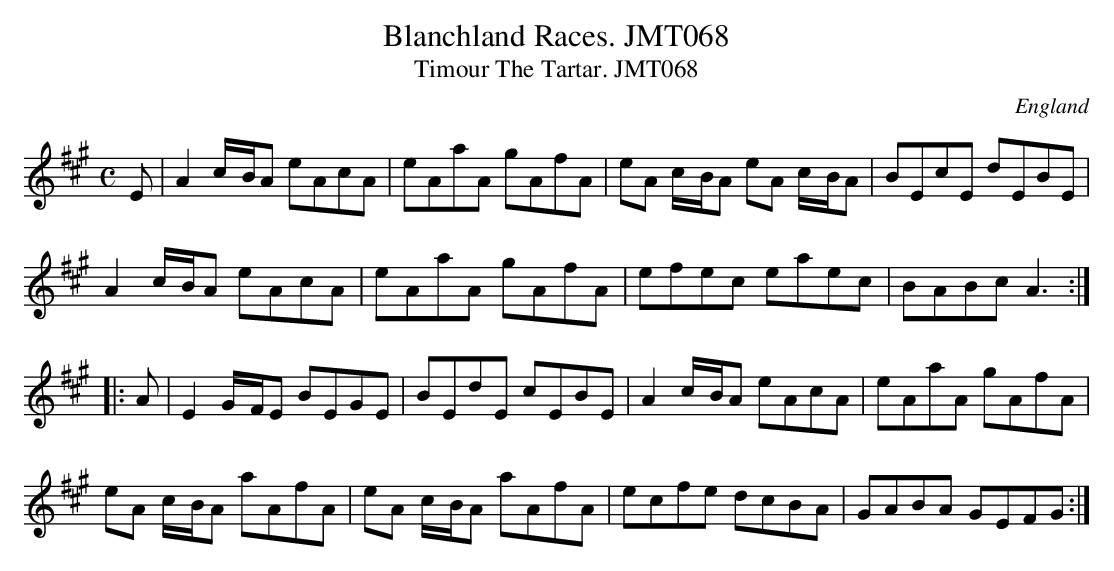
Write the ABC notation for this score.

X:1
T:Blanchland Races. JMT068
T:Timour The Tartar. JMT068
M:C
L:1/8
O:England
K:A
E|A2c/-B/A eAcA|eAaA gAfA|eA c/-B/A eA c/-B/A|BEcE dEBE|!
A2c/-B/A eAcA|eAaA gAfA|efec eaec|BABcA3:|!
|:A|E2G/-F/E BEGE|BEdE cEBE|A2c/-B/A eAcA|eAaA gAfA|!
eA c/-B/A aAfA|eA c/-B/A aAfA|ecfe dcBA|GABA GEFG:|]
